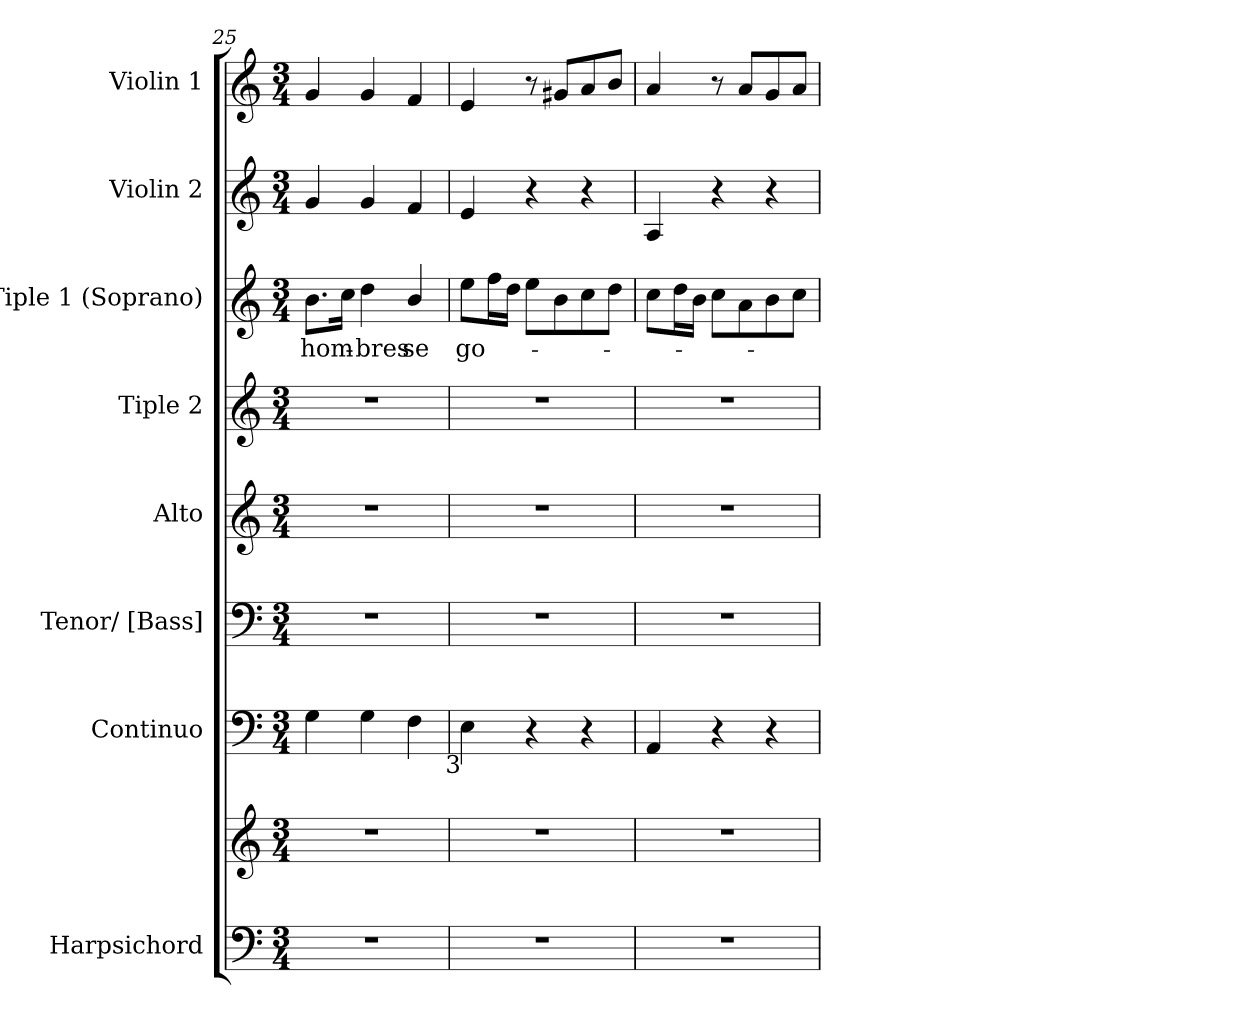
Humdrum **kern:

**kern	**kern	**kern	**kern	**kern	**kern	**kern	**text	**kern	**kern
*part8	*part8	*part7	*part6	*part5	*part4	*part3	*part3	*part2	*part1
*staff9	*staff8	*staff7	*staff6	*staff5	*staff4	*staff3	*staff3	*staff2	*staff1
*I"Harpsichord	*	*I"Continuo	*I"Tenor/ [Bass]	*I"Alto	*I"Tiple 2	*I"Tiple 1 (Soprano)	*	*I"Violin 2	*I"Violin 1
*	*	*I'Cont.	*I'T/B.	*I'A.	*	*I'S1.	*	*I'Vln. 2	*I'Vln. 1
*clefF4	*clefG2	*clefF4	*clefF4	*clefG2	*clefG2	*clefG2	*	*clefG2	*clefG2
*k[]	*k[]	*k[]	*k[]	*k[]	*k[]	*k[]	*	*k[]	*k[]
*C:	*C:	*C:	*C:	*C:	*C:	*C:	*	*C:	*C:
*M3/4	*M3/4	*M3/4	*M3/4	*M3/4	*M3/4	*M3/4	*	*M3/4	*M3/4
=25	=25	=25	=25	=25	=25	=25	=25	=25	=25
!LO:N:vis=1	!LO:N:vis=1	!	!LO:N:vis=1	!LO:N:vis=1	!LO:N:vis=1	!	!	!	!
!	!	!	!	!	!	!	!LO:LY:b:color=#000000	!	!
2.r	2.r	4Gi\	2.r	2.r	2.r	8.bi\L	hom-	4gi/	4gi/
.	.	.	.	.	.	16cci\Jk	.	.	.
!	!	!	!	!	!	!	!LO:LY:b:color=#000000	!	!
.	.	4Gi\	.	.	.	4ddi\	-bres	4gi/	4gi/
!	!	!	!	!	!	!	!LO:LY:b:color=#000000	!	!
.	.	4Fi\	.	.	.	4bi/	se	4fi/	4fi/
=26	=26	=26	=26	=26	=26	=26	=26	=26	=26
!LO:N:vis=1	!LO:N:vis=1	!	!LO:N:vis=1	!LO:N:vis=1	!LO:N:vis=1	!	!	!	!
!	!	!LO:TX:b:rj:t=3	!	!	!	!	!	!	!
!	!	!	!	!	!	!	!LO:LY:b:color=#000000	!	!
2.r	2.r	4Ei\	2.r	2.r	2.r	8eei\L	go-	4ei/	4ei/
.	.	.	.	.	.	16ffi\L	.	.	.
.	.	.	.	.	.	16ddi\JJ	.	.	.
.	.	4r	.	.	.	8eei\L	.	4r	8r
.	.	.	.	.	.	8bi\	.	.	8g#Xi/L
.	.	4r	.	.	.	8cci\	.	4r	8ai/
.	.	.	.	.	.	8ddi\J	.	.	8bi/J
=27	=27	=27	=27	=27	=27	=27	=27	=27	=27
!LO:N:vis=1	!LO:N:vis=1	!	!LO:N:vis=1	!LO:N:vis=1	!LO:N:vis=1	!	!	!	!
2.r	2.r	4AAi/	2.r	2.r	2.r	8cci\L	.	4Ai/	4ai/
.	.	.	.	.	.	16ddi\L	.	.	.
.	.	.	.	.	.	16bi\JJ	.	.	.
.	.	4r	.	.	.	8cci\L	.	4r	8r
.	.	.	.	.	.	8ai\	.	.	8ai/L
.	.	4r	.	.	.	8bi\	.	4r	8gi/
.	.	.	.	.	.	8cci\J	.	.	8ai/J
=	=	=	=	=	=	=	=	=	=
*-	*-	*-	*-	*-	*-	*-	*-	*-	*-
